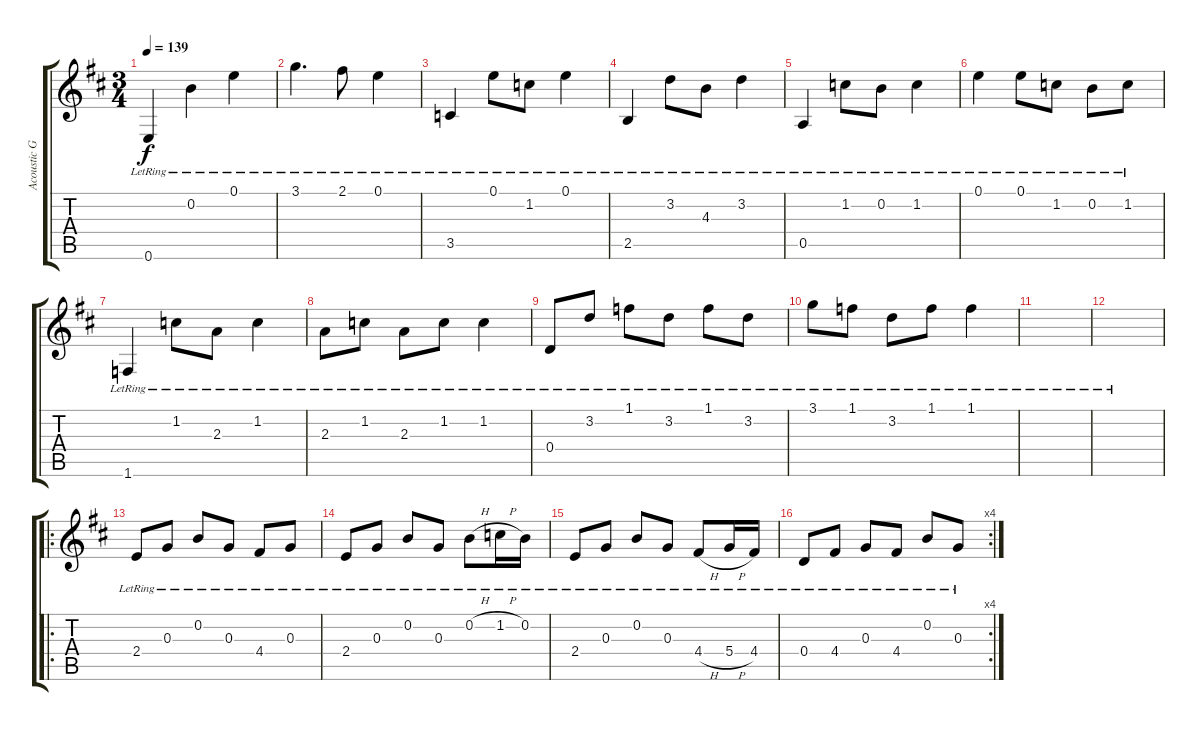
\track ("Acoustic Guitar" "Acoustic G") {instrument acousticguitarsteel}
\staff {score tabs}
\tuning (E4 B3 G3 D3 A2 E2) {hide}
\ts (3 4)
\tempo 139
\clef g2
\ks d
0.6{lr}.4{dy f} 0.2{lr}.4 0.1{lr}.4 |
3.1{lr}.4{d} 2.1{lr}.8 0.1{lr}.4 |
3.5{lr}.4 0.1{lr}.8 1.2{lr}.8 0.1{lr}.4 |
2.5{lr}.4 3.2{lr}.8 4.3{lr}.8 3.2{lr}.4 |
0.5{lr}.4 1.2{lr}.8 0.2{lr}.8 1.2{lr}.4 |
0.1{lr}.4 0.1{lr}.8 1.2{lr}.8 0.2{lr}.8 1.2{lr}.8 |
1.6{lr}.4 1.2{lr}.8 2.3{lr}.8 1.2{lr}.4 |
2.3{lr}.8 1.2{lr}.8 2.3{lr}.8 1.2{lr}.8 1.2{lr}.4 |
0.4{lr}.8 3.2{lr}.8 1.1{lr}.8 3.2{lr}.8 1.1{lr}.8 3.2{lr}.8 |
3.1{lr}.8 1.1{lr}.8 3.2{lr}.8 1.1{lr}.8 1.1{lr}.4 |
|
|
\ro
2.4{lr}.8 0.3{lr}.8 0.2{lr}.8 0.3{lr}.8 4.4{lr}.8 0.3{lr}.8 |
2.4{lr}.8 0.3{lr}.8 0.2{lr}.8 0.3{lr}.8 0.2{h lr}.8 1.2{h lr}.16 0.2{lr}.16 |
2.4{lr}.8 0.3{lr}.8 0.2{lr}.8 0.3{lr}.8 4.4{h lr}.8 5.4{h lr}.16 4.4{lr}.16 |
\rc 4
0.4{lr}.8 4.4{lr}.8 0.3{lr}.8 4.4{lr}.8 0.2{lr}.8 0.3{lr}.8
